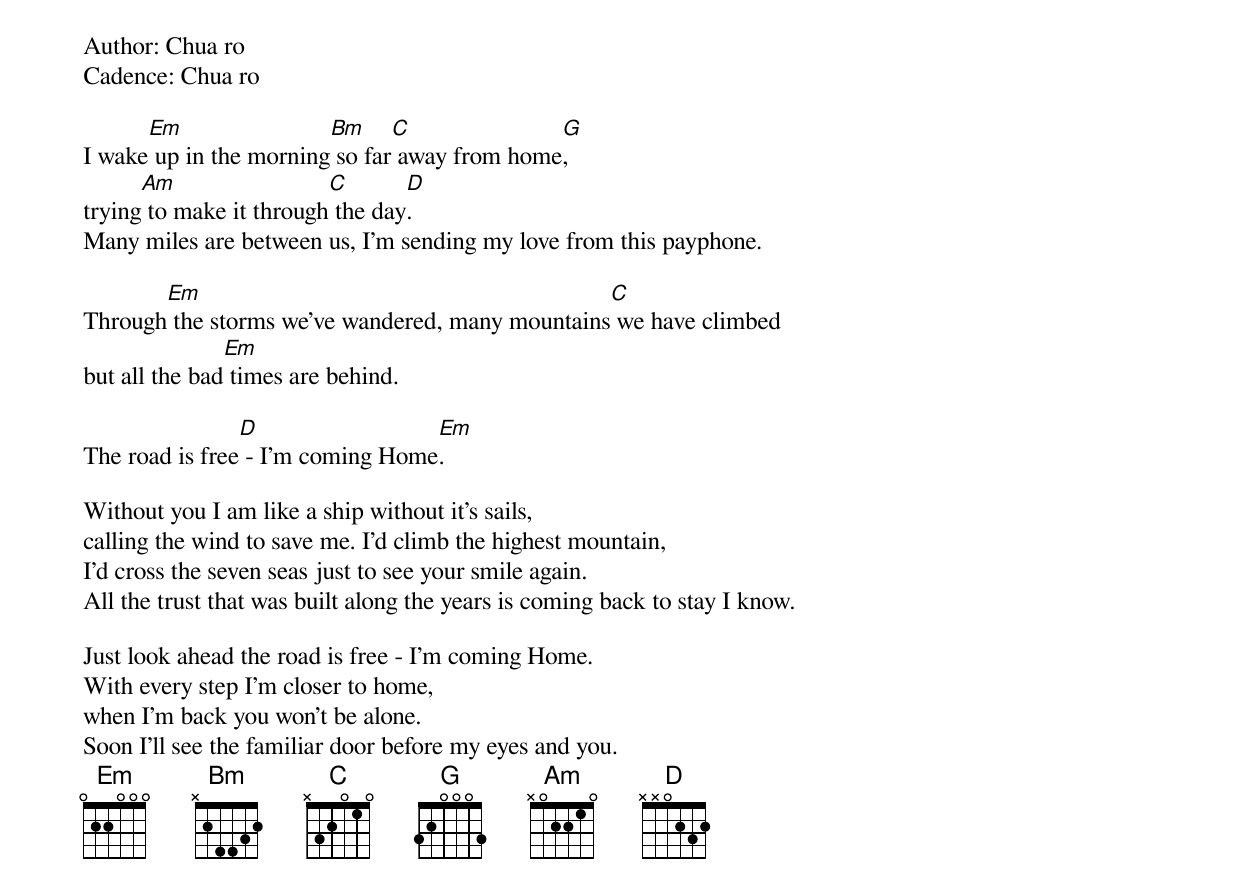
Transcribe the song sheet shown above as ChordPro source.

Author: Chua ro
Cadence: Chua ro

I wake[Em] up in the morning[Bm] so far[C] away from home[G],
trying[Am] to make it through[C] the day[D].
Many miles are between us, I'm sending my love from this payphone.

Through[Em] the storms we've wandered, many mountains[C] we have climbed
but all the bad[Em] times are behind.

The road is free[D] - I'm coming Home[Em].

Without you I am like a ship without it's sails,
calling the wind to save me. I'd climb the highest mountain,
I'd cross the seven seas just to see your smile again.
All the trust that was built along the years is coming back to stay I know.

Just look ahead the road is free - I'm coming Home.
With every step I'm closer to home,
when I'm back you won't be alone.
Soon I'll see the familiar door before my eyes and you.
